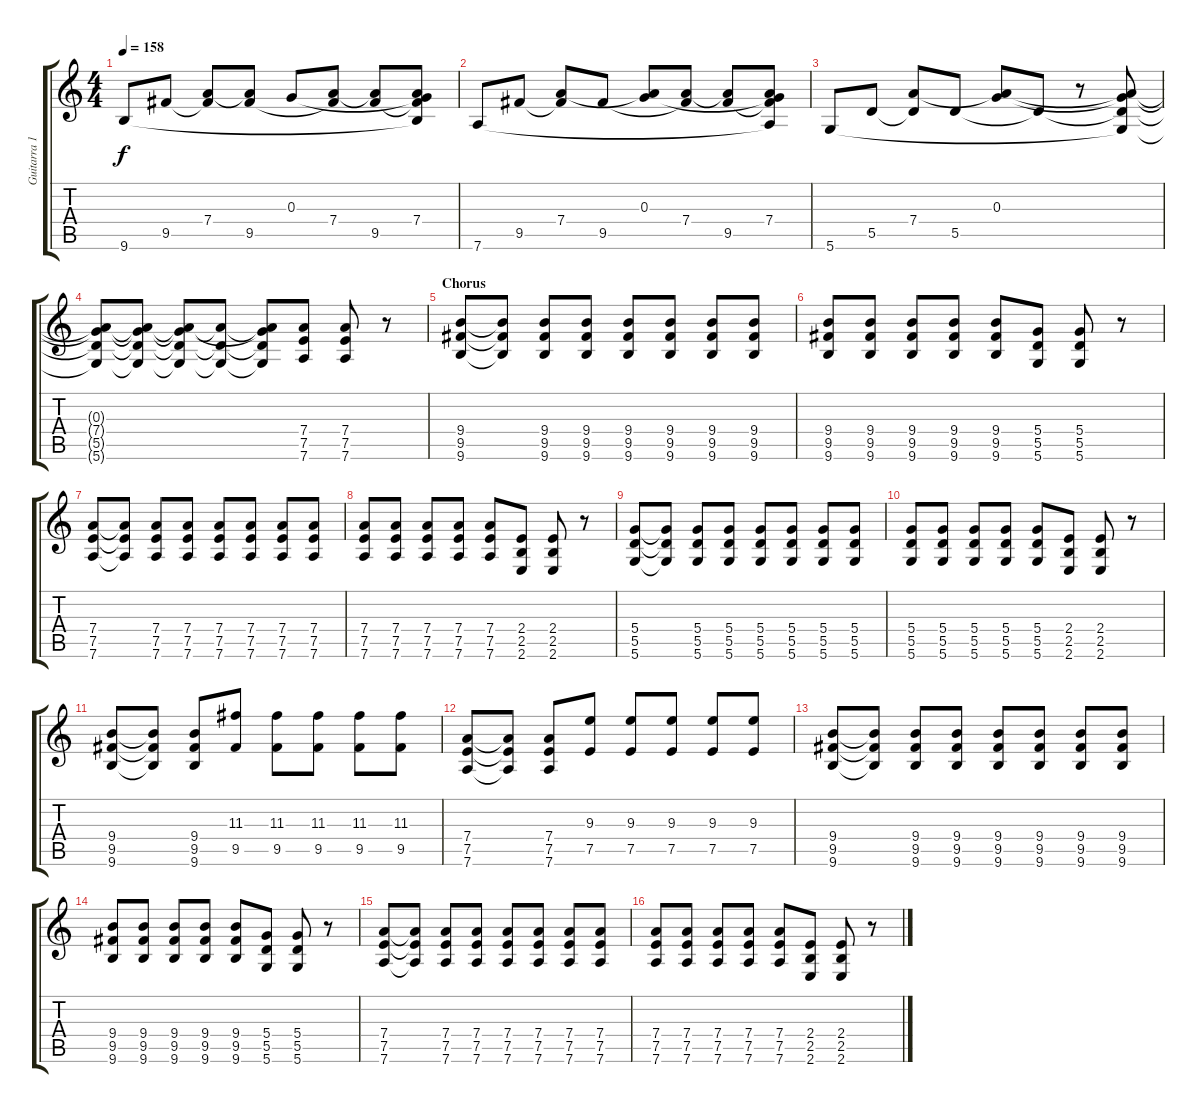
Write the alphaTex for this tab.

\track ("Guitarra 1" "Guitarra 1") {instrument acousticguitarsteel}
\staff {score tabs}
\tuning (E4 B3 G3 D3 A2 D2) {hide}
\ts (4 4)
\tempo 158
\clef g2
\ks c
9.6.8{dy f} 9.5.8 (7.4 9.5{t}).8 (7.4{t} 9.5).8 0.3.8 (7.4 9.5{t}).8 (7.4{t} 9.5).8 (0.3{t} 7.4 9.5{t} 9.6{t}).8 |
7.6.8 9.5.8 (7.4 9.5{t}).8 9.5.8 (0.3 7.4{t}).8 (7.4 9.5{t}).8 (7.4{t} 9.5).8 (0.3{t} 7.4 9.5{t} 7.6{t}).8 |
5.6.8 5.5.8 (7.4 5.5{t}).8 5.5.8 (0.3 7.4{t}).8 5.5{t}.8 r.8 (0.3{t} 7.4{t} 5.5{t} 5.6{t}).8 |
(0.3{t} 7.4{t} 5.5{t} 5.6{t}).8{instrument distortionguitar} (0.3{t} 7.4{t} 5.5{t} 5.6{t}).8 (0.3{t} 7.4{t} 5.5{t} 5.6{t}).8 (7.4{t} 5.5{t} 5.6{t}).8 (0.3{t} 7.4{t} 5.5{t} 5.6{t}).8 (7.4 7.5 7.6).8 (7.4 7.5 7.6).8 r.8 |
\section ("" "Chorus")
(9.4 9.5 9.6).8 (9.4{t} 9.5{t} 9.6{t}).8 (9.4 9.5 9.6).8 (9.4 9.5 9.6).8 (9.4 9.5 9.6).8 (9.4 9.5 9.6).8 (9.4 9.5 9.6).8 (9.4 9.5 9.6).8 |
(9.4 9.5 9.6).8 (9.4 9.5 9.6).8 (9.4 9.5 9.6).8 (9.4 9.5 9.6).8 (9.4 9.5 9.6).8 (5.4 5.5 5.6).8 (5.4 5.5 5.6).8 r.8 |
(7.4 7.5 7.6).8 (7.4{t} 7.5{t} 7.6{t}).8 (7.4 7.5 7.6).8 (7.4 7.5 7.6).8 (7.4 7.5 7.6).8 (7.4 7.5 7.6).8 (7.4 7.5 7.6).8 (7.4 7.5 7.6).8 |
(7.4 7.5 7.6).8 (7.4 7.5 7.6).8 (7.4 7.5 7.6).8 (7.4 7.5 7.6).8 (7.4 7.5 7.6).8 (2.4 2.5 2.6).8 (2.4 2.5 2.6).8 r.8 |
(5.4 5.5 5.6).8 (5.4{t} 5.5{t} 5.6{t}).8 (5.4 5.5 5.6).8 (5.4 5.5 5.6).8 (5.4 5.5 5.6).8 (5.4 5.5 5.6).8 (5.4 5.5 5.6).8 (5.4 5.5 5.6).8 |
(5.4 5.5 5.6).8 (5.4 5.5 5.6).8 (5.4 5.5 5.6).8 (5.4 5.5 5.6).8 (5.4 5.5 5.6).8 (2.4 2.5 2.6).8 (2.4 2.5 2.6).8 r.8 |
(9.4 9.5 9.6).8 (9.4{t} 9.5{t} 9.6{t}).8 (9.4 9.5 9.6).8 (11.3 9.5).8 (11.3 9.5).8 (11.3 9.5).8 (11.3 9.5).8 (11.3 9.5).8 |
(7.4 7.5 7.6).8 (7.4{t} 7.5{t} 7.6{t}).8 (7.4 7.5 7.6).8 (9.3 7.5).8 (9.3 7.5).8 (9.3 7.5).8 (9.3 7.5).8 (9.3 7.5).8 |
(9.4 9.5 9.6).8 (9.4{t} 9.5{t} 9.6{t}).8 (9.4 9.5 9.6).8 (9.4 9.5 9.6).8 (9.4 9.5 9.6).8 (9.4 9.5 9.6).8 (9.4 9.5 9.6).8 (9.4 9.5 9.6).8 |
(9.4 9.5 9.6).8 (9.4 9.5 9.6).8 (9.4 9.5 9.6).8 (9.4 9.5 9.6).8 (9.4 9.5 9.6).8 (5.4 5.5 5.6).8 (5.4 5.5 5.6).8 r.8 |
(7.4 7.5 7.6).8 (7.4{t} 7.5{t} 7.6{t}).8 (7.4 7.5 7.6).8 (7.4 7.5 7.6).8 (7.4 7.5 7.6).8 (7.4 7.5 7.6).8 (7.4 7.5 7.6).8 (7.4 7.5 7.6).8 |
(7.4 7.5 7.6).8 (7.4 7.5 7.6).8 (7.4 7.5 7.6).8 (7.4 7.5 7.6).8 (7.4 7.5 7.6).8 (2.4 2.5 2.6).8 (2.4 2.5 2.6).8 r.8
